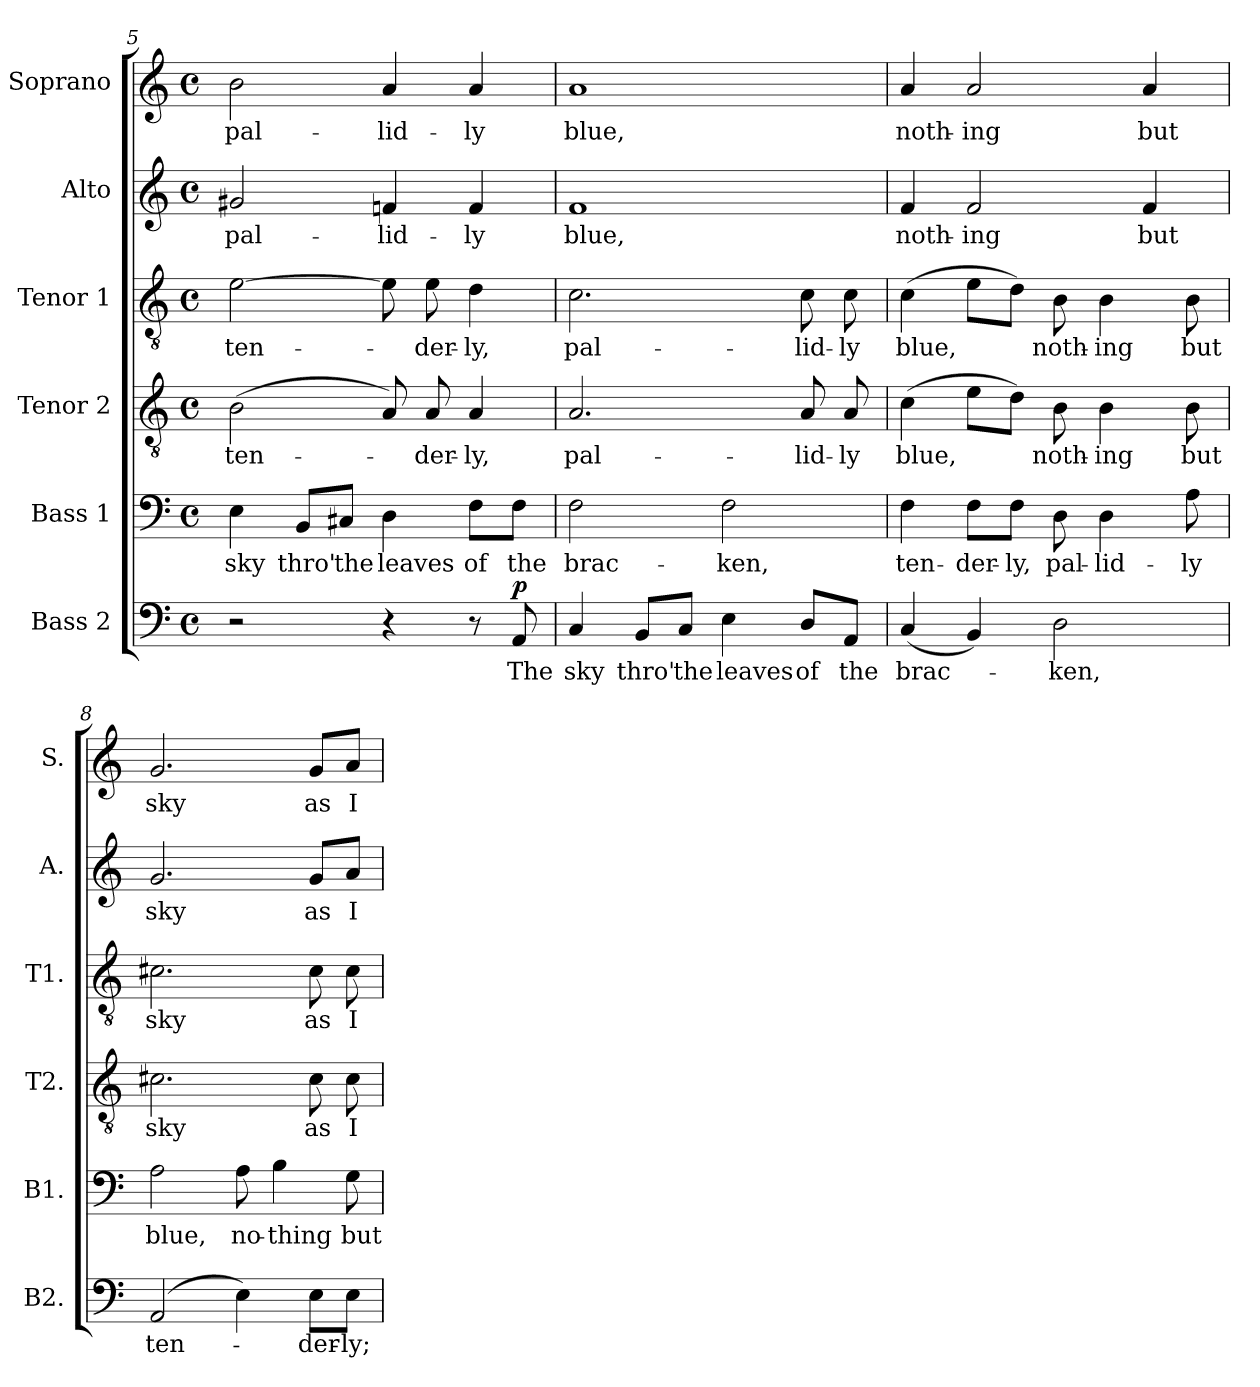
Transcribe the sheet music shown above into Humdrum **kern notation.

**kern	**text	**dynam	**kern	**text	**kern	**text	**kern	**text	**kern	**text	**kern	**text
*part6	*part6	*part6	*part5	*part5	*part4	*part4	*part3	*part3	*part2	*part2	*part1	*part1
*staff6	*staff6	*staff6	*staff5	*staff5	*staff4	*staff4	*staff3	*staff3	*staff2	*staff2	*staff1	*staff1
*I"Bass 2	*	*	*I"Bass  1	*	*I"Tenor 2	*	*I"Tenor 1	*	*I"Alto	*	*I"Soprano	*
*I'B2.	*	*	*I'B1.	*	*I'T2.	*	*I'T1.	*	*I'A.	*	*I'S.	*
!!LO:LB:g=z
*clefF4	*	*	*clefF4	*	*clefGv2	*	*clefGv2	*	*clefG2	*	*clefG2	*
*	*	*	*	*	*ITrd7c12	*	*ITrd7c12	*	*	*	*	*
*k[]	*	*	*k[]	*	*k[]	*	*k[]	*	*k[]	*	*k[]	*
*C:	*	*	*C:	*	*C:	*	*C:	*	*C:	*	*C:	*
*M4/4	*	*	*M4/4	*	*M4/4	*	*M4/4	*	*M4/4	*	*M4/4	*
*met(c)	*	*	*met(c)	*	*met(c)	*	*met(c)	*	*met(c)	*	*met(c)	*
=5	=5	=5	=5	=5	=5	=5	=5	=5	=5	=5	=5	=5
!	!	!	!	!LO:LY:b:color=#000000	!	!	!	!	!	!	!	!
!	!	!	!	!	!	!LO:LY:b:color=#000000	!	!	!	!	!	!
!	!	!	!	!	!	!	!	!LO:LY:b:color=#000000	!	!	!	!
!	!	!	!	!	!	!	!	!	!	!LO:LY:b:color=#000000	!	!
!	!	!	!	!	!	!	!	!	!	!	!	!LO:LY:b:color=#000000
2r	.	.	4Ei\	sky	(2BBi\	ten-	[2Ei\	ten-	2g#Xi/	pal-	2bi\	pal-
!	!	!	!	!LO:LY:b:color=#000000	!	!	!	!	!	!	!	!
.	.	.	8BBi/L	thro'	.	.	.	.	.	.	.	.
!	!	!	!	!LO:LY:b:color=#000000	!	!	!	!	!	!	!	!
.	.	.	8C#Xi/J	the	.	.	.	.	.	.	.	.
!	!	!	!	!LO:LY:b:color=#000000	!	!	!	!	!	!	!	!
!	!	!	!	!	!	!	!	!	!	!LO:LY:b:color=#000000	!	!
!	!	!	!	!	!	!	!	!	!	!	!	!LO:LY:b:color=#000000
4r	.	.	4Di\	leaves	8AAi/)	.	8Ei\]	.	4fni/	-lid-	4ai/	-lid-
!	!	!	!	!	!	!LO:LY:b:color=#000000	!	!	!	!	!	!
!	!	!	!	!	!	!	!	!LO:LY:b:color=#000000	!	!	!	!
.	.	.	.	.	8AAi/	-der-	8Ei\	-der-	.	.	.	.
!	!	!	!	!LO:LY:b:color=#000000	!	!	!	!	!	!	!	!
!	!	!	!	!	!	!LO:LY:b:color=#000000	!	!	!	!	!	!
!	!	!	!	!	!	!	!	!LO:LY:b:color=#000000	!	!	!	!
!	!	!	!	!	!	!	!	!	!	!LO:LY:b:color=#000000	!	!
!	!	!	!	!	!	!	!	!	!	!	!	!LO:LY:b:color=#000000
8r	.	.	8Fi\L	of	4AAi/	-ly,	4Di\	-ly,	4fi/	-ly	4ai/	-ly
!	!LO:LY:b:color=#000000	!	!	!	!	!	!	!	!	!	!	!
!	!	!	!	!LO:LY:b:color=#000000	!	!	!	!	!	!	!	!
8AAi/	The	p	8Fi\J	the	.	.	.	.	.	.	.	.
=6	=6	=6	=6	=6	=6	=6	=6	=6	=6	=6	=6	=6
!	!LO:LY:b:color=#000000	!	!	!	!	!	!	!	!	!	!	!
!	!	!	!	!LO:LY:b:color=#000000	!	!	!	!	!	!	!	!
!	!	!	!	!	!	!LO:LY:b:color=#000000	!	!	!	!	!	!
!	!	!	!	!	!	!	!	!LO:LY:b:color=#000000	!	!	!	!
!	!	!	!	!	!	!	!	!	!	!LO:LY:b:color=#000000	!	!
!	!	!	!	!	!	!	!	!	!	!	!	!LO:LY:b:color=#000000
4Ci/	sky	.	2Fi\	brac-	2.AAi/	pal-	2.Ci\	pal-	1fi	blue,	1ai	blue,
!	!LO:LY:b:color=#000000	!	!	!	!	!	!	!	!	!	!	!
8BBi/L	thro'	.	.	.	.	.	.	.	.	.	.	.
!	!LO:LY:b:color=#000000	!	!	!	!	!	!	!	!	!	!	!
8Ci/J	the	.	.	.	.	.	.	.	.	.	.	.
!	!LO:LY:b:color=#000000	!	!	!	!	!	!	!	!	!	!	!
!	!	!	!	!LO:LY:b:color=#000000	!	!	!	!	!	!	!	!
4Ei\	leaves	.	2Fi\	-ken,	.	.	.	.	.	.	.	.
!	!LO:LY:b:color=#000000	!	!	!	!	!	!	!	!	!	!	!
!	!	!	!	!	!	!LO:LY:b:color=#000000	!	!	!	!	!	!
!	!	!	!	!	!	!	!	!LO:LY:b:color=#000000	!	!	!	!
8Di/L	of	.	.	.	8AAi/	-lid-	8Ci\	-lid-	.	.	.	.
!	!LO:LY:b:color=#000000	!	!	!	!	!	!	!	!	!	!	!
!	!	!	!	!	!	!LO:LY:b:color=#000000	!	!	!	!	!	!
!	!	!	!	!	!	!	!	!LO:LY:b:color=#000000	!	!	!	!
8AAi/J	the	.	.	.	8AAi/	-ly	8Ci\	-ly	.	.	.	.
=7	=7	=7	=7	=7	=7	=7	=7	=7	=7	=7	=7	=7
!	!LO:LY:b:color=#000000	!	!	!	!	!	!	!	!	!	!	!
!	!	!	!	!LO:LY:b:color=#000000	!	!	!	!	!	!	!	!
!	!	!	!	!	!	!LO:LY:b:color=#000000	!	!	!	!	!	!
!	!	!	!	!	!	!	!	!LO:LY:b:color=#000000	!	!	!	!
!	!	!	!	!	!	!	!	!	!	!LO:LY:b:color=#000000	!	!
!	!	!	!	!	!	!	!	!	!	!	!	!LO:LY:b:color=#000000
(4Ci/	brac-	.	4Fi\	ten-	(4Ci\	blue,	(4Ci\	blue,	4fi/	noth-	4ai/	noth-
!	!	!	!	!LO:LY:b:color=#000000	!	!	!	!	!	!	!	!
!	!	!	!	!	!	!	!	!	!	!LO:LY:b:color=#000000	!	!
!	!	!	!	!	!	!	!	!	!	!	!	!LO:LY:b:color=#000000
4BBi/)	.	.	8Fi\L	-der-	8Ei\L	.	8Ei\L	.	2fi/	-ing	2ai/	-ing
!	!	!	!	!LO:LY:b:color=#000000	!	!	!	!	!	!	!	!
.	.	.	8Fi\J	-ly,	8Di\J)	.	8Di\J)	.	.	.	.	.
!	!LO:LY:b:color=#000000	!	!	!	!	!	!	!	!	!	!	!
!	!	!	!	!LO:LY:b:color=#000000	!	!	!	!	!	!	!	!
!	!	!	!	!	!	!LO:LY:b:color=#000000	!	!	!	!	!	!
!	!	!	!	!	!	!	!	!LO:LY:b:color=#000000	!	!	!	!
2Di\	-ken,	.	8Di\	pal-	8BBi\	noth-	8BBi\	noth-	.	.	.	.
!	!	!	!	!LO:LY:b:color=#000000	!	!	!	!	!	!	!	!
!	!	!	!	!	!	!LO:LY:b:color=#000000	!	!	!	!	!	!
!	!	!	!	!	!	!	!	!LO:LY:b:color=#000000	!	!	!	!
.	.	.	4Di\	-lid-	4BBi\	-ing	4BBi\	-ing	.	.	.	.
!	!	!	!	!	!	!	!	!	!	!LO:LY:b:color=#000000	!	!
!	!	!	!	!	!	!	!	!	!	!	!	!LO:LY:b:color=#000000
.	.	.	.	.	.	.	.	.	4fi/	but	4ai/	but
!	!	!	!	!LO:LY:b:color=#000000	!	!	!	!	!	!	!	!
!	!	!	!	!	!	!LO:LY:b:color=#000000	!	!	!	!	!	!
!	!	!	!	!	!	!	!	!LO:LY:b:color=#000000	!	!	!	!
.	.	.	8Ai\	-ly	8BBi\	but	8BBi\	but	.	.	.	.
=8	=8	=8	=8	=8	=8	=8	=8	=8	=8	=8	=8	=8
!	!LO:LY:b:color=#000000	!	!	!	!	!	!	!	!	!	!	!
!	!	!	!	!LO:LY:b:color=#000000	!	!	!	!	!	!	!	!
!	!	!	!	!	!	!LO:LY:b:color=#000000	!	!	!	!	!	!
!	!	!	!	!	!	!	!	!LO:LY:b:color=#000000	!	!	!	!
!	!	!	!	!	!	!	!	!	!	!LO:LY:b:color=#000000	!	!
!	!	!	!	!	!	!	!	!	!	!	!	!LO:LY:b:color=#000000
(2AAi/	ten-	.	2Ai\	blue,	2.C#Xi\	sky	2.C#Xi\	sky	2.gi/	sky	2.gi/	sky
!	!	!	!	!LO:LY:b:color=#000000	!	!	!	!	!	!	!	!
4Ei\)	.	.	8Ai\	no-	.	.	.	.	.	.	.	.
!	!	!	!	!LO:LY:b:color=#000000	!	!	!	!	!	!	!	!
.	.	.	4Bi\	-thing	.	.	.	.	.	.	.	.
!	!LO:LY:b:color=#000000	!	!	!	!	!	!	!	!	!	!	!
!	!	!	!	!	!	!LO:LY:b:color=#000000	!	!	!	!	!	!
!	!	!	!	!	!	!	!	!LO:LY:b:color=#000000	!	!	!	!
!	!	!	!	!	!	!	!	!	!	!LO:LY:b:color=#000000	!	!
!	!	!	!	!	!	!	!	!	!	!	!	!LO:LY:b:color=#000000
8Ei\L	-der-	.	.	.	8C#i\	as	8C#i\	as	8gi/L	as	8gi/L	as
!	!LO:LY:b:color=#000000	!	!	!	!	!	!	!	!	!	!	!
!	!	!	!	!LO:LY:b:color=#000000	!	!	!	!	!	!	!	!
!	!	!	!	!	!	!LO:LY:b:color=#000000	!	!	!	!	!	!
!	!	!	!	!	!	!	!	!LO:LY:b:color=#000000	!	!	!	!
!	!	!	!	!	!	!	!	!	!	!LO:LY:b:color=#000000	!	!
!	!	!	!	!	!	!	!	!	!	!	!	!LO:LY:b:color=#000000
8Ei\J	-ly;	.	8Gi\	but	8C#i\	I	8C#i\	I	8ai/J	I	8ai/J	I
=	=	=	=	=	=	=	=	=	=	=	=	=
*-	*-	*-	*-	*-	*-	*-	*-	*-	*-	*-	*-	*-
